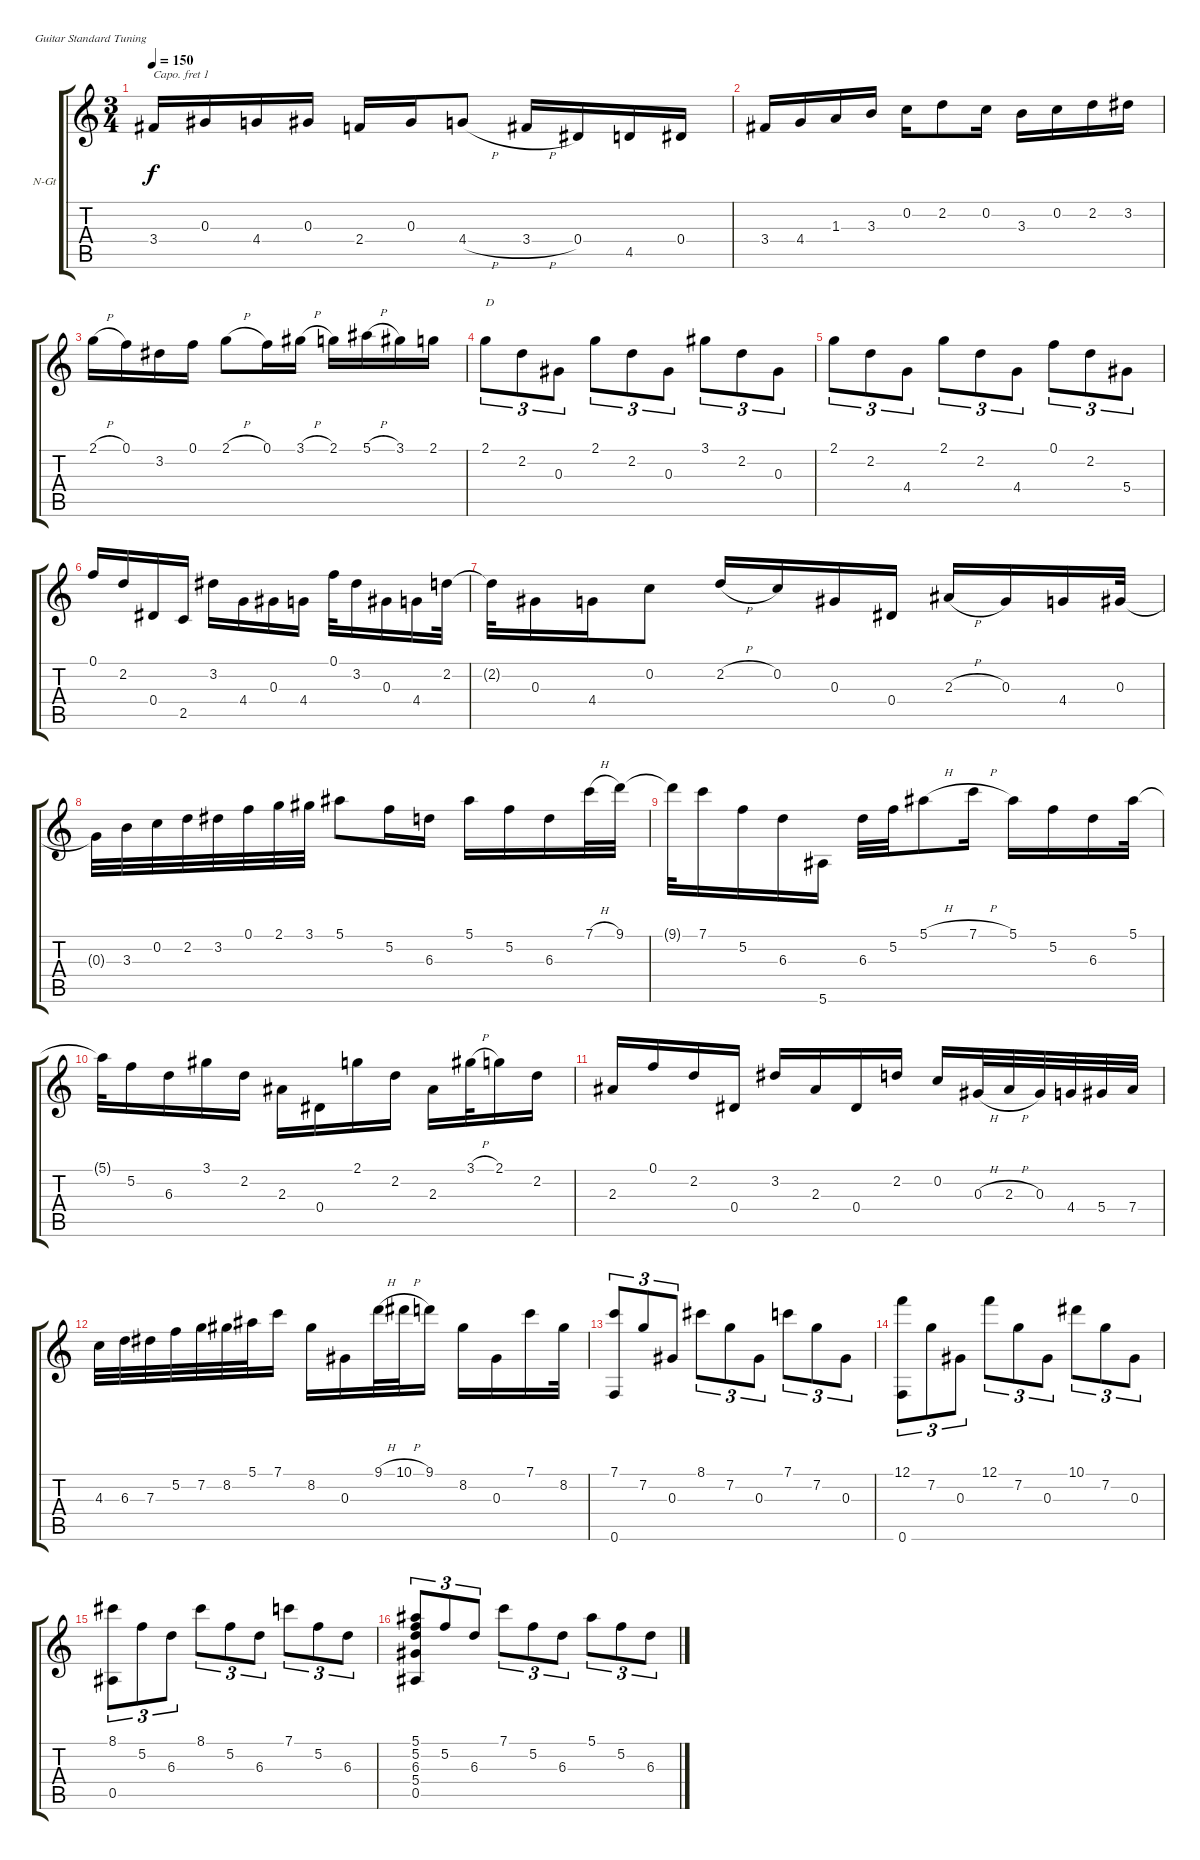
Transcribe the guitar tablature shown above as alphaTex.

\bracketExtendMode groupsimilarinstruments
\firstSystemTrackNameOrientation horizontal
\otherSystemsTrackNameOrientation horizontal
\track ("Tarantas" "N-Gt") {instrument acousticguitarnylon}
\staff {score tabs}
\capo 1
\tuning (E4 B3 G3 D3 A2 E2)
\ts (3 4)
\tempo 150
\clef g2
\ks c
3.4.16{dy f} 0.3.16 4.4.16 0.3.16 2.4.16 0.3.16 4.4{h}.8 3.4{h}.16 0.4.16 4.5.16 0.4.16 |
3.4.16 4.4.16 1.3.16 3.3.16 0.2.16 2.2.8 0.2.16 3.3.16 0.2.16 2.2.16 3.2.16 |
2.1{h}.16 0.1.16 3.2.16 0.1.16 2.1{h}.8 0.1.16 3.1{h}.16 2.1.16 5.1{h}.16 3.1.16 2.1.16 |
2.1.8{tu (3 2) txt "D"} 2.2.8{tu (3 2)} 0.3.8{tu (3 2)} 2.1.8{tu (3 2)} 2.2.8{tu (3 2)} 0.3.8{tu (3 2)} 3.1.8{tu (3 2)} 2.2.8{tu (3 2)} 0.3.8{tu (3 2)} |
2.1.8{tu (3 2)} 2.2.8{tu (3 2)} 4.4.8{tu (3 2)} 2.1.8{tu (3 2)} 2.2.8{tu (3 2)} 4.4.8{tu (3 2)} 0.1.8{tu (3 2)} 2.2.8{tu (3 2)} 5.4.8{tu (3 2)} |
0.1.16 2.2.16 0.4.16 2.5.16 3.2.16 4.4.16 0.3.16 4.4.16 0.1.32 3.2.16 0.3.16 4.4.16 2.2.32 |
2.2{t}.32 0.3.16 4.4.16 0.2.8 2.2{h}.16 0.2.16 0.3.16 0.4.16 2.3{h}.16 0.3.16 4.4.16 0.3.32 |
0.3{t}.32 3.3.32 0.2.32 2.2.32 3.2.32 0.1.32 2.1.32 3.1.32 5.1.8 5.2.16 6.3.16 5.1.16 5.2.16 6.3.16 7.1{h}.32 9.1.32 |
9.1{t}.32 7.1.16 5.2.16 6.3.16 5.6.16 6.3.32 5.2.32 5.1{h}.8 7.1{h}.16 5.1.16 5.2.16 6.3.16 5.1.32 |
5.1{t}.32 5.2.16 6.3.16 3.1.16 2.2.16 2.3.16 0.4.16 2.1.16 2.2.16 2.3.16 3.1{h}.32 2.1.16 2.2.16 |
2.3.16 0.1.16 2.2.16 0.4.16 3.2.16 2.3.16 0.4.16 2.2.16 0.2.16 0.3{h}.32 2.3{h}.32 0.3.32 4.4.32 5.4.32 7.4.32 |
4.3.32 6.3.32 7.3.32 5.2.32 7.2.32 8.2.32 5.1.32 7.1.16 8.2.16 0.3.16 9.1{h}.32 10.1{h}.32 9.1.16 8.2.16 0.3.16 7.1.16 8.2.32 |
(7.1 0.6).8{tu (3 2)} 7.2.8{tu (3 2)} 0.3.8{tu (3 2)} 8.1.8{tu (3 2)} 7.2.8{tu (3 2)} 0.3.8{tu (3 2)} 7.1.8{tu (3 2)} 7.2.8{tu (3 2)} 0.3.8{tu (3 2)} |
(12.1 0.6).8{tu (3 2)} 7.2.8{tu (3 2)} 0.3.8{tu (3 2)} 12.1.8{tu (3 2)} 7.2.8{tu (3 2)} 0.3.8{tu (3 2)} 10.1.8{tu (3 2)} 7.2.8{tu (3 2)} 0.3.8{tu (3 2)} |
(8.1 0.5).8{tu (3 2)} 5.2.8{tu (3 2)} 6.3.8{tu (3 2)} 8.1.8{tu (3 2)} 5.2.8{tu (3 2)} 6.3.8{tu (3 2)} 7.1.8{tu (3 2)} 5.2.8{tu (3 2)} 6.3.8{tu (3 2)} |
(5.1 5.2 6.3 5.4 0.5).8{tu (3 2)} 5.2.8{tu (3 2)} 6.3.8{tu (3 2)} 7.1.8{tu (3 2)} 5.2.8{tu (3 2)} 6.3.8{tu (3 2)} 5.1.8{tu (3 2)} 5.2.8{tu (3 2)} 6.3.8{tu (3 2)}
